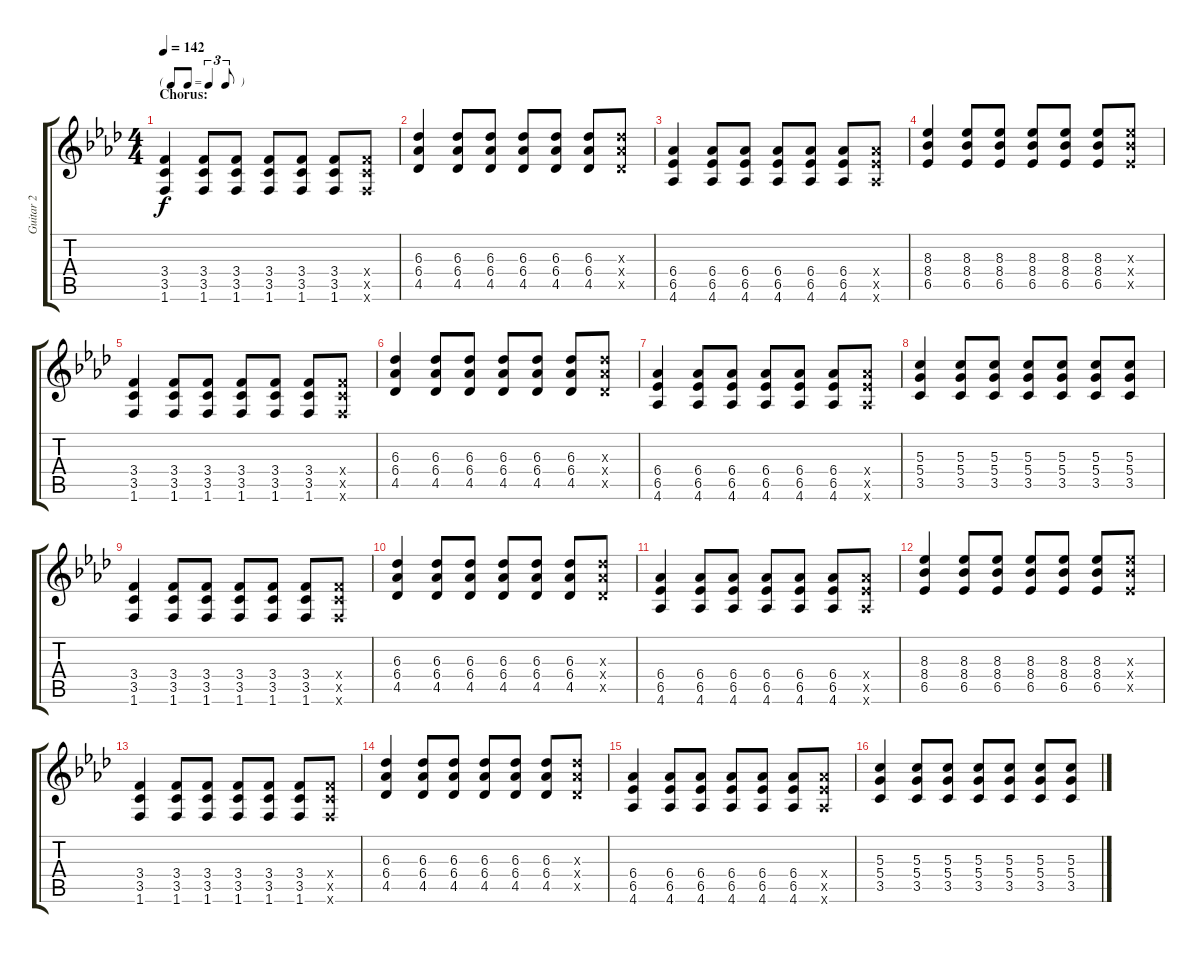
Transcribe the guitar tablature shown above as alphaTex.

\track ("Guitar 2" "Guitar 2") {instrument distortionguitar}
\staff {score tabs}
\tuning (E4 B3 G3 D3 A2 E2) {hide}
\ts (4 4)
\tf triplet8th
\section ("" "Chorus:")
\tempo 142
\clef g2
\ks ab
(3.4 3.5 1.6).4{dy f} (3.4 3.5 1.6).8 (3.4 3.5 1.6).8 (3.4 3.5 1.6).8 (3.4 3.5 1.6).8 (3.4 3.5 1.6).8 (3.4{x} 3.5{x} 1.6{x}).8 |
(6.3 6.4 4.5).4 (6.3 6.4 4.5).8 (6.3 6.4 4.5).8 (6.3 6.4 4.5).8 (6.3 6.4 4.5).8 (6.3 6.4 4.5).8 (6.3{x} 6.4{x} 4.5{x}).8 |
(6.4 6.5 4.6).4 (6.4 6.5 4.6).8 (6.4 6.5 4.6).8 (6.4 6.5 4.6).8 (6.4 6.5 4.6).8 (6.4 6.5 4.6).8 (6.4{x} 6.5{x} 4.6{x}).8 |
(8.3 8.4 6.5).4 (8.3 8.4 6.5).8 (8.3 8.4 6.5).8 (8.3 8.4 6.5).8 (8.3 8.4 6.5).8 (8.3 8.4 6.5).8 (8.3{x} 8.4{x} 6.5{x}).8 |
(3.4 3.5 1.6).4 (3.4 3.5 1.6).8 (3.4 3.5 1.6).8 (3.4 3.5 1.6).8 (3.4 3.5 1.6).8 (3.4 3.5 1.6).8 (3.4{x} 3.5{x} 1.6{x}).8 |
(6.3 6.4 4.5).4 (6.3 6.4 4.5).8 (6.3 6.4 4.5).8 (6.3 6.4 4.5).8 (6.3 6.4 4.5).8 (6.3 6.4 4.5).8 (6.3{x} 6.4{x} 4.5{x}).8 |
(6.4 6.5 4.6).4 (6.4 6.5 4.6).8 (6.4 6.5 4.6).8 (6.4 6.5 4.6).8 (6.4 6.5 4.6).8 (6.4 6.5 4.6).8 (6.4{x} 6.5{x} 4.6{x}).8 |
(5.3 5.4 3.5).4 (5.3 5.4 3.5).8 (5.3 5.4 3.5).8 (5.3 5.4 3.5).8 (5.3 5.4 3.5).8 (5.3 5.4 3.5).8 (5.3 5.4 3.5).8 |
(3.4 3.5 1.6).4 (3.4 3.5 1.6).8 (3.4 3.5 1.6).8 (3.4 3.5 1.6).8 (3.4 3.5 1.6).8 (3.4 3.5 1.6).8 (3.4{x} 3.5{x} 1.6{x}).8 |
(6.3 6.4 4.5).4 (6.3 6.4 4.5).8 (6.3 6.4 4.5).8 (6.3 6.4 4.5).8 (6.3 6.4 4.5).8 (6.3 6.4 4.5).8 (6.3{x} 6.4{x} 4.5{x}).8 |
(6.4 6.5 4.6).4 (6.4 6.5 4.6).8 (6.4 6.5 4.6).8 (6.4 6.5 4.6).8 (6.4 6.5 4.6).8 (6.4 6.5 4.6).8 (6.4{x} 6.5{x} 4.6{x}).8 |
(8.3 8.4 6.5).4 (8.3 8.4 6.5).8 (8.3 8.4 6.5).8 (8.3 8.4 6.5).8 (8.3 8.4 6.5).8 (8.3 8.4 6.5).8 (8.3{x} 8.4{x} 6.5{x}).8 |
(3.4 3.5 1.6).4 (3.4 3.5 1.6).8 (3.4 3.5 1.6).8 (3.4 3.5 1.6).8 (3.4 3.5 1.6).8 (3.4 3.5 1.6).8 (3.4{x} 3.5{x} 1.6{x}).8 |
(6.3 6.4 4.5).4 (6.3 6.4 4.5).8 (6.3 6.4 4.5).8 (6.3 6.4 4.5).8 (6.3 6.4 4.5).8 (6.3 6.4 4.5).8 (6.3{x} 6.4{x} 4.5{x}).8 |
(6.4 6.5 4.6).4 (6.4 6.5 4.6).8 (6.4 6.5 4.6).8 (6.4 6.5 4.6).8 (6.4 6.5 4.6).8 (6.4 6.5 4.6).8 (6.4{x} 6.5{x} 4.6{x}).8 |
(5.3 5.4 3.5).4 (5.3 5.4 3.5).8 (5.3 5.4 3.5).8 (5.3 5.4 3.5).8 (5.3 5.4 3.5).8 (5.3 5.4 3.5).8 (5.3 5.4 3.5).8
